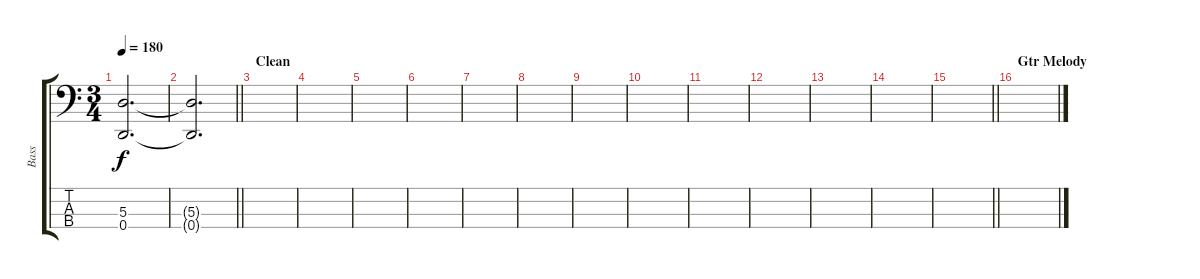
\track ("Bass" "Bass") {instrument electricbassfinger}
\staff {score tabs}
\tuning (G2 D2 A1 D1) {hide}
\ts (3 4)
\tempo 180
\clef f4
\ks c
(5.3 0.4).2{d dy f} |
\barLineRight lightlight
(5.3{t} 0.4{t}).2{d} |
\section ("" "Clean")
|
|
|
|
|
|
|
|
|
|
|
|
\barLineRight lightlight
|
\section ("" "Gtr Melody")
